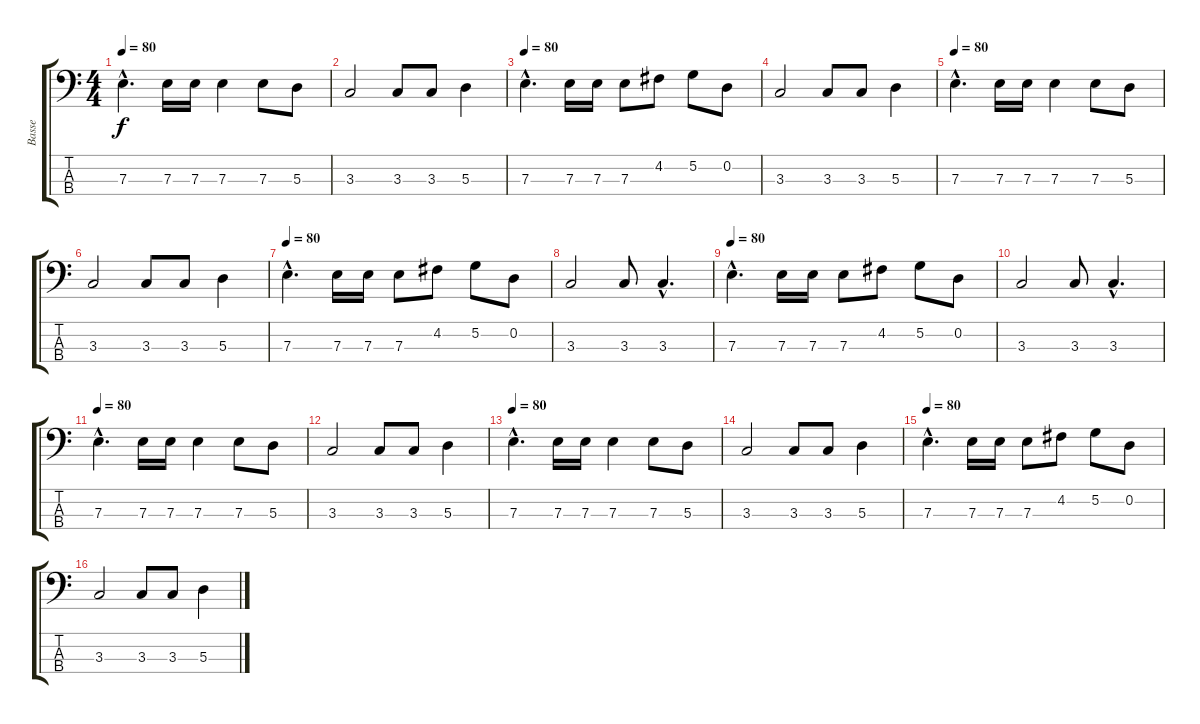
\track ("Basse" "Basse") {instrument electricbassfinger}
\staff {score tabs}
\tuning (G2 D2 A1 E1) {hide}
\ts (4 4)
\tempo 80
\clef f4
\ks c
7.3{hac}.4{d dy f} 7.3.16 7.3.16 7.3.4 7.3.8 5.3.8 |
3.3.2 3.3.8 3.3.8 5.3.4 |
\tempo 80
7.3{hac}.4{d} 7.3.16 7.3.16 7.3.8 4.2.8 5.2.8 0.2.8 |
3.3.2 3.3.8 3.3.8 5.3.4 |
\tempo 80
7.3{hac}.4{d} 7.3.16 7.3.16 7.3.4 7.3.8 5.3.8 |
3.3.2 3.3.8 3.3.8 5.3.4 |
\tempo 80
7.3{hac}.4{d} 7.3.16 7.3.16 7.3.8 4.2.8 5.2.8 0.2.8 |
3.3.2 3.3.8 3.3{hac}.4{d} |
\tempo 80
7.3{hac}.4{d} 7.3.16 7.3.16 7.3.8 4.2.8 5.2.8 0.2.8 |
3.3.2 3.3.8 3.3{hac}.4{d} |
\tempo 80
7.3{hac}.4{d} 7.3.16 7.3.16 7.3.4 7.3.8 5.3.8 |
3.3.2 3.3.8 3.3.8 5.3.4 |
\tempo 80
7.3{hac}.4{d} 7.3.16 7.3.16 7.3.4 7.3.8 5.3.8 |
3.3.2 3.3.8 3.3.8 5.3.4 |
\tempo 80
7.3{hac}.4{d} 7.3.16 7.3.16 7.3.8 4.2.8 5.2.8 0.2.8 |
3.3.2 3.3.8 3.3.8 5.3.4
